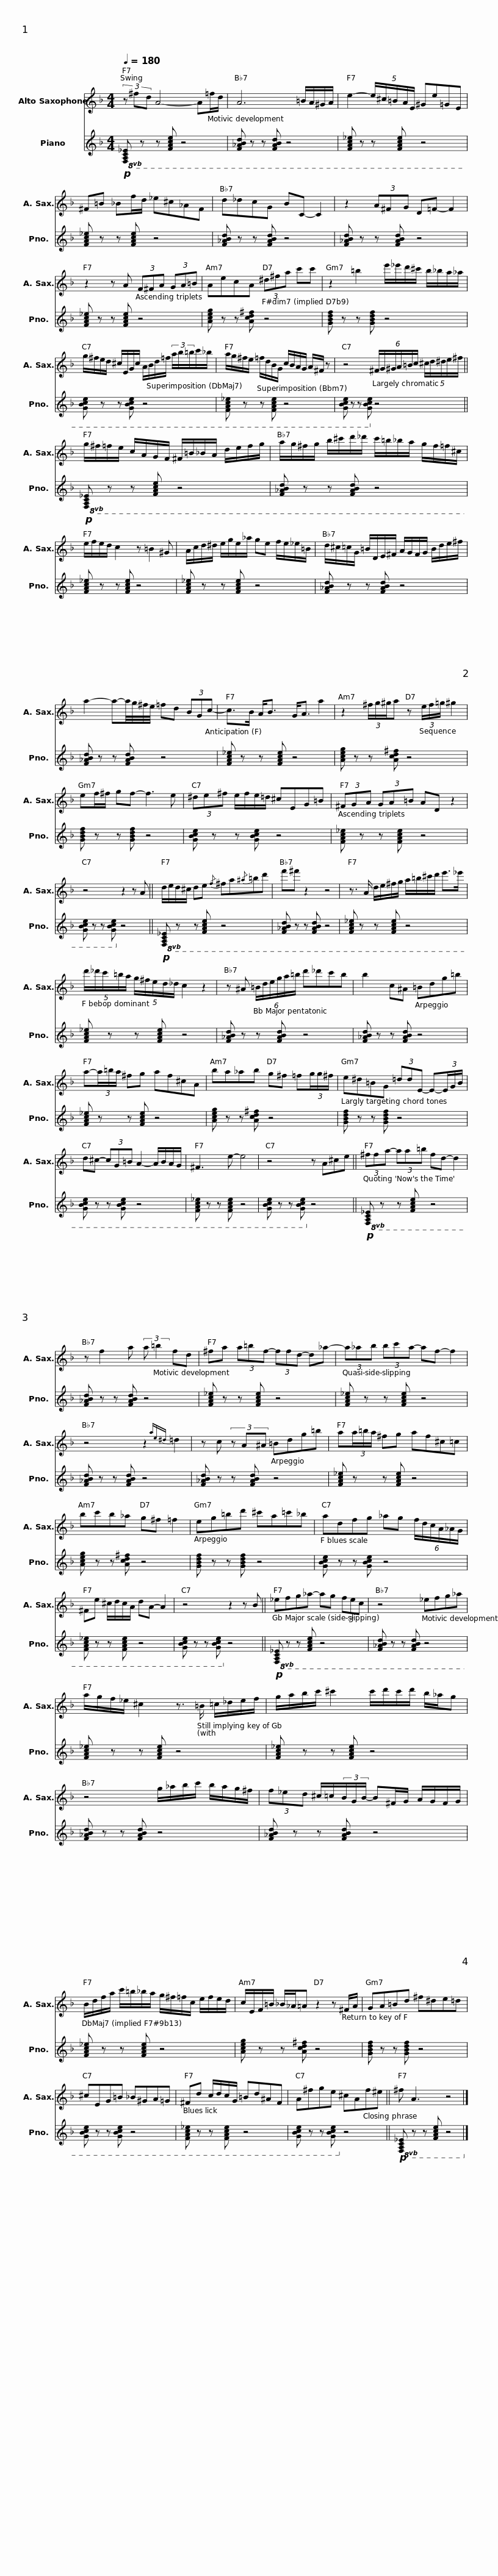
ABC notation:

X:1
%%score 1 2
L:1/8
Q:1/4=180
M:4/4
I:linebreak $
K:F
V:1 treble transpose=-9
V:2 treble
V:1
[K:F] (3z ^fd A4- A=f/d/ | A6 =B/A/^G/A/ | e2- (5:4:5e/^c/=B/A/E/ ^Ge=GE |$ ^F=B _Bf/d/ _e^c_AF |$ d_dcG BC- C2 | %5
 z2 (3A^FG D=F- F2 | z2 z A (3F^FA (3GA=B | AecA (3^d^fa c'c' |$ z2 =b2 e'/_e'/d'/^c'/ b/_b/a/_a/ | g/^f/e/d/ ^c/E/G/c/ A/B/d/=f/ (3a/b/=b/c'/_b/ |$ %10
 a/g/^f/e/ =f/d/B/G/ c/B/A/G/ A/^F/ z | z4 (6:4:6^F/G/^G/A/=B/c/ (5:4:5^c/d/^d/e/^f/ ||$ g/^f/=f/e/ c/A/G/F/ ^F/=B/_B/A/ d/e/f/g/ | a/g/^f/g/ b/^c'/d'/_d'/ c'/=b/_b/a/ g/f/=f/^c/ |$ e/f/e/d/ c2 z =B2 ^G | %15
 A/c/d/^d/ e/g/e/_a/ ge f/e/_e/=B/ |$ d/^c/=c/G/ =B/D/E/^F/ A/G/F/G/ B/d/e/^f/ | a2- a-a/4g/4^f/4e/4 =fd (3BGc- |$ c>B A<B G<A a2 | z2 (3^f/g/^g/a z (3e/f/=g/ ^g2 | %20
 ef/^f/ gf- f3 e |$ (3^de^f e/f/e/=d/ ^cEG=B | (3^FGA (3GA=B AD z2 | z4 z2 z A ||$ d/e/d/^c/ de{/f} ^fa{/^a}=bd' | %25
 f'^f' z2 z4 | z3/2 A/ d/e/^f/g/ a/=b/^c'/d'/ e'>_e' |$ (5:4:5d'/_d'/c'/=b/a/ (5:4:5g/^f/e/d/_d/ c2 z2 | z ^A (6:4:6=B/d/e/g/a/=b/ d'_d'c'b | b2 c^A =Bdg=b |$ %30
 a-(3a/=b/a/ ^fg af^cA | ba_ab g^f =f(3g/g/^f/ |$ e^d=BG (3=ddE- E-(3E/G/B/ | d^c- (3cG=B A2- A/B/A/G/ | ^F3 e- e4 | %35
 z4 z A^ce ||$ (3^ffa- (3aa=b fd- d2 | z f2 a (3:2:2a =b2 fd | ^fa (3a=bf- (3ffd- d_a- |$ (3a_ab (3bc'a- af- f2 |$ %40
 z4 z2{ae^d} =d2 | z c (3z A^A =Bdg=b | a(3a/=b/a/ ^fg af^c=c | bc'b_a g^f =f2 |$ eg=bd' ^c'a=c'_b | %45
 adfg _ag (6:4:6f/d/c/A/_A/G/ | ^Fe ^c/d/c/A/ dA- A2 | z4 z2 z B ||$ _efg_a- ag (3fec | z4 _efg_a | %50
 a/g/f/_e/ ^c2 z3/2 =B/ =c/_d/e/f/ |$ g/a/b/c'/ ^c'2 c'/d'/c'/d'/ b/_a/g | z4 g/_a/b/c'/ b/a/g/^f/ |$ (3f_ed ^c/=c/(3B/G/B/- B^F/G/ A/G/F/G/ | B/d/f/a/ c'/=b/_b/a/ g/^f/=f/c/ e/f/e/d/ |$ %55
 c/E/F/=B/ _B/_A/=A z2 z ^F/A/ | GA=Bd ^f^de=d | ^cEG=B _B^GA=G |$ ^Fd c/d/c/G/ =Bd^AF | A^fge ^cAf^e || %60
 ^f A3 z4 |] %61
V:2
!p!!8vb(!!8vb(! [F,A,C_E] z z [F,A,CE] z4 | [F,_A,B,D] z z [F,A,B,D] z4 | [F,A,C_E] z z [F,A,CE] z4 |$ [F,A,C_E] z z [F,A,CE] z4 |$ [F,_A,B,D] z z [F,A,B,D] z4 | %5
 [F,_A,B,D] z z [F,A,B,D] z4 | [F,A,C_E] z z [F,A,CE] z4 | [A,CEG] z z [A,CD^F] z4 |$ [G,B,DF] z z [G,B,DF] z4 | [G,B,CE] z z [G,B,CE] z4 |$ %10
 [F,A,C_E] z z [F,A,CE] z4 | [G,B,CE] z z [G,B,CE]!8vb)!!8vb)! z4 ||$!p!!8vb(!!8vb(! [F,A,C_E] z z [F,A,CE] z4 | [F,_A,B,D] z z [F,A,B,D] z4 |$ [F,A,C_E] z z [F,A,CE] z4 | %15
 [F,A,C_E] z z [F,A,CE] z4 |$ [F,_A,B,D] z z [F,A,B,D] z4 | [F,_A,B,D] z z [F,A,B,D] z4 |$ [F,A,C_E] z z [F,A,CE] z4 | [A,CEG] z z [A,CD^F] z4 | %20
 [G,B,DF] z z [G,B,DF] z4 |$ [G,B,CE] z z [G,B,CE] z4 | [F,A,C_E] z z [F,A,CE] z4 | [G,B,CE] z z [G,B,CE]!8vb)!!8vb)! z4 ||$!p!!8vb(!!8vb(! [F,A,C_E] z z [F,A,CE] z4 | %25
 [F,_A,B,D] z z [F,A,B,D] z4 | [F,A,C_E] z z [F,A,CE] z4 |$ [F,A,C_E] z z [F,A,CE] z4 | [F,_A,B,D] z z [F,A,B,D] z4 | [F,_A,B,D] z z [F,A,B,D] z4 |$ %30
 [F,A,C_E] z z [F,A,CE] z4 | [A,CEG] z z [A,CD^F] z4 |$ [G,B,DF] z z [G,B,DF] z4 | [G,B,CE] z z [G,B,CE] z4 | [F,A,C_E] z z [F,A,CE] z4 | %35
 [G,B,CE] z z [G,B,CE]!8vb)!!8vb)! z4 ||$!p!!8vb(!!8vb(! [F,A,C_E] z z [F,A,CE] z4 | [F,_A,B,D] z z [F,A,B,D] z4 | [F,A,C_E] z z [F,A,CE] z4 |$ [F,A,C_E] z z [F,A,CE] z4 |$ %40
 [F,_A,B,D] z z [F,A,B,D] z4 | [F,_A,B,D] z z [F,A,B,D] z4 | [F,A,C_E] z z [F,A,CE] z4 | [A,CEG] z z [A,CD^F] z4 |$ [G,B,DF] z z [G,B,DF] z4 | %45
 [G,B,CE] z z [G,B,CE] z4 | [F,A,C_E] z z [F,A,CE] z4 | [G,B,CE] z z [G,B,CE]!8vb)!!8vb)! z4 ||$!p!!8vb(!!8vb(! [F,A,C_E] z z [F,A,CE] z4 | [F,_A,B,D] z z [F,A,B,D] z4 | %50
 [F,A,C_E] z z [F,A,CE] z4 |$ [F,A,C_E] z z [F,A,CE] z4 | [F,_A,B,D] z z [F,A,B,D] z4 |$ [F,_A,B,D] z z [F,A,B,D] z4 | [F,A,C_E] z z [F,A,CE] z4 |$ %55
 [A,CEG] z z [A,CD^F] z4 | [G,B,DF] z z [G,B,DF] z4 | [G,B,CE] z z [G,B,CE] z4 |$ [F,A,C_E] z z [F,A,CE] z4 | [G,B,CE] z z [G,B,CE]!8vb)!!8vb)! z4 || %60
!p!!8vb(!!8vb(! [F,A,C_E] z z [F,A,CE] z4!8vb)!!8vb)! |] %61
